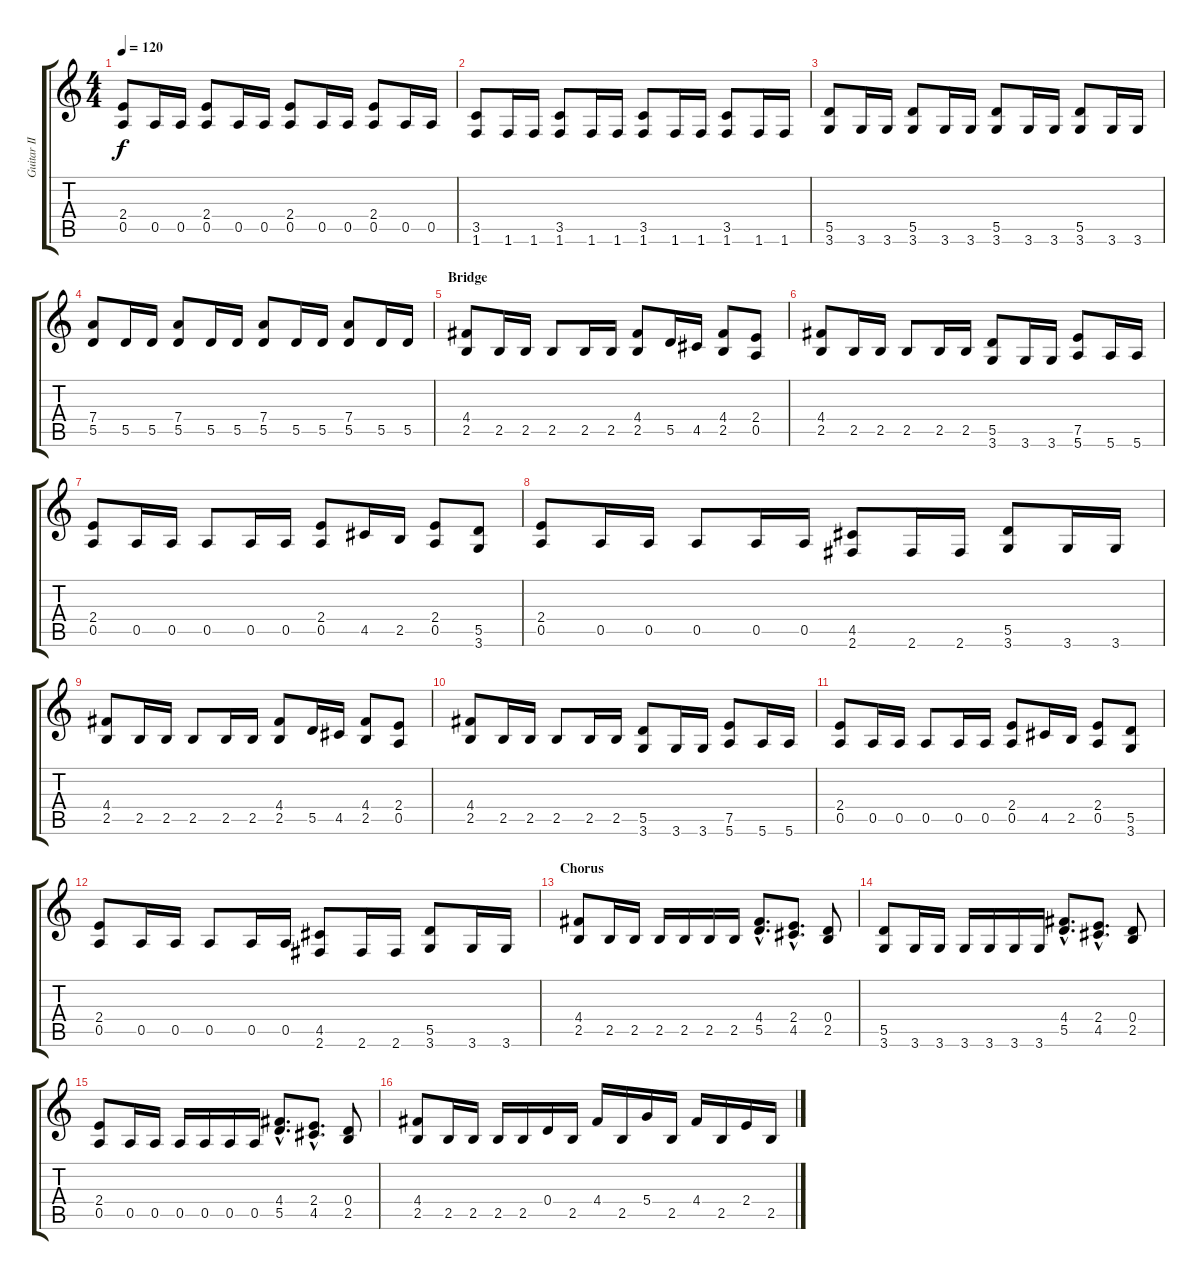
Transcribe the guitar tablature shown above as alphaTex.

\track ("Guitar II" "Guitar II") {instrument distortionguitar}
\staff {score tabs}
\tuning (E4 B3 G3 D3 A2 E2) {hide}
\ts (4 4)
\tempo 120
\clef g2
\ks c
(2.4 0.5).8{dy f} 0.5.16 0.5.16 (2.4 0.5).8 0.5.16 0.5.16 (2.4 0.5).8 0.5.16 0.5.16 (2.4 0.5).8 0.5.16 0.5.16 |
(3.5 1.6).8 1.6.16 1.6.16 (3.5 1.6).8 1.6.16 1.6.16 (3.5 1.6).8 1.6.16 1.6.16 (3.5 1.6).8 1.6.16 1.6.16 |
(5.5 3.6).8 3.6.16 3.6.16 (5.5 3.6).8 3.6.16 3.6.16 (5.5 3.6).8 3.6.16 3.6.16 (5.5 3.6).8 3.6.16 3.6.16 |
(7.4 5.5).8 5.5.16 5.5.16 (7.4 5.5).8 5.5.16 5.5.16 (7.4 5.5).8 5.5.16 5.5.16 (7.4 5.5).8 5.5.16 5.5.16 |
\section ("" "Bridge")
(4.4 2.5).8 2.5.16 2.5.16 2.5.8 2.5.16 2.5.16 (4.4 2.5).8 5.5.16 4.5.16 (4.4 2.5).8 (2.4 0.5).8 |
(4.4 2.5).8 2.5.16 2.5.16 2.5.8 2.5.16 2.5.16 (5.5 3.6).8 3.6.16 3.6.16 (7.5 5.6).8 5.6.16 5.6.16 |
(2.4 0.5).8 0.5.16 0.5.16 0.5.8 0.5.16 0.5.16 (2.4 0.5).8 4.5.16 2.5.16 (2.4 0.5).8 (5.5 3.6).8 |
(2.4 0.5).8 0.5.16 0.5.16 0.5.8 0.5.16 0.5.16 (4.5 2.6).8 2.6.16 2.6.16 (5.5 3.6).8 3.6.16 3.6.16 |
(4.4 2.5).8 2.5.16 2.5.16 2.5.8 2.5.16 2.5.16 (4.4 2.5).8 5.5.16 4.5.16 (4.4 2.5).8 (2.4 0.5).8 |
(4.4 2.5).8 2.5.16 2.5.16 2.5.8 2.5.16 2.5.16 (5.5 3.6).8 3.6.16 3.6.16 (7.5 5.6).8 5.6.16 5.6.16 |
(2.4 0.5).8 0.5.16 0.5.16 0.5.8 0.5.16 0.5.16 (2.4 0.5).8 4.5.16 2.5.16 (2.4 0.5).8 (5.5 3.6).8 |
(2.4 0.5).8 0.5.16 0.5.16 0.5.8 0.5.16 0.5.16 (4.5 2.6).8 2.6.16 2.6.16 (5.5 3.6).8 3.6.16 3.6.16 |
\section ("" "Chorus")
(4.4 2.5).8 2.5.16 2.5.16 2.5.16 2.5.16 2.5.16 2.5.16 (4.4{hac} 5.5{hac}).8{d} (2.4{hac} 4.5{hac}).8{d} (0.4 2.5).8 |
(5.5 3.6).8 3.6.16 3.6.16 3.6.16 3.6.16 3.6.16 3.6.16 (4.4{hac} 5.5{hac}).8{d} (2.4{hac} 4.5{hac}).8{d} (0.4 2.5).8 |
(2.4 0.5).8 0.5.16 0.5.16 0.5.16 0.5.16 0.5.16 0.5.16 (4.4{hac} 5.5{hac}).8{d} (2.4{hac} 4.5{hac}).8{d} (0.4 2.5).8 |
(4.4 2.5).8 2.5.16 2.5.16 2.5.16 2.5.16 0.4.16 2.5.16 4.4.16 2.5.16 5.4.16 2.5.16 4.4.16 2.5.16 2.4.16 2.5.16
